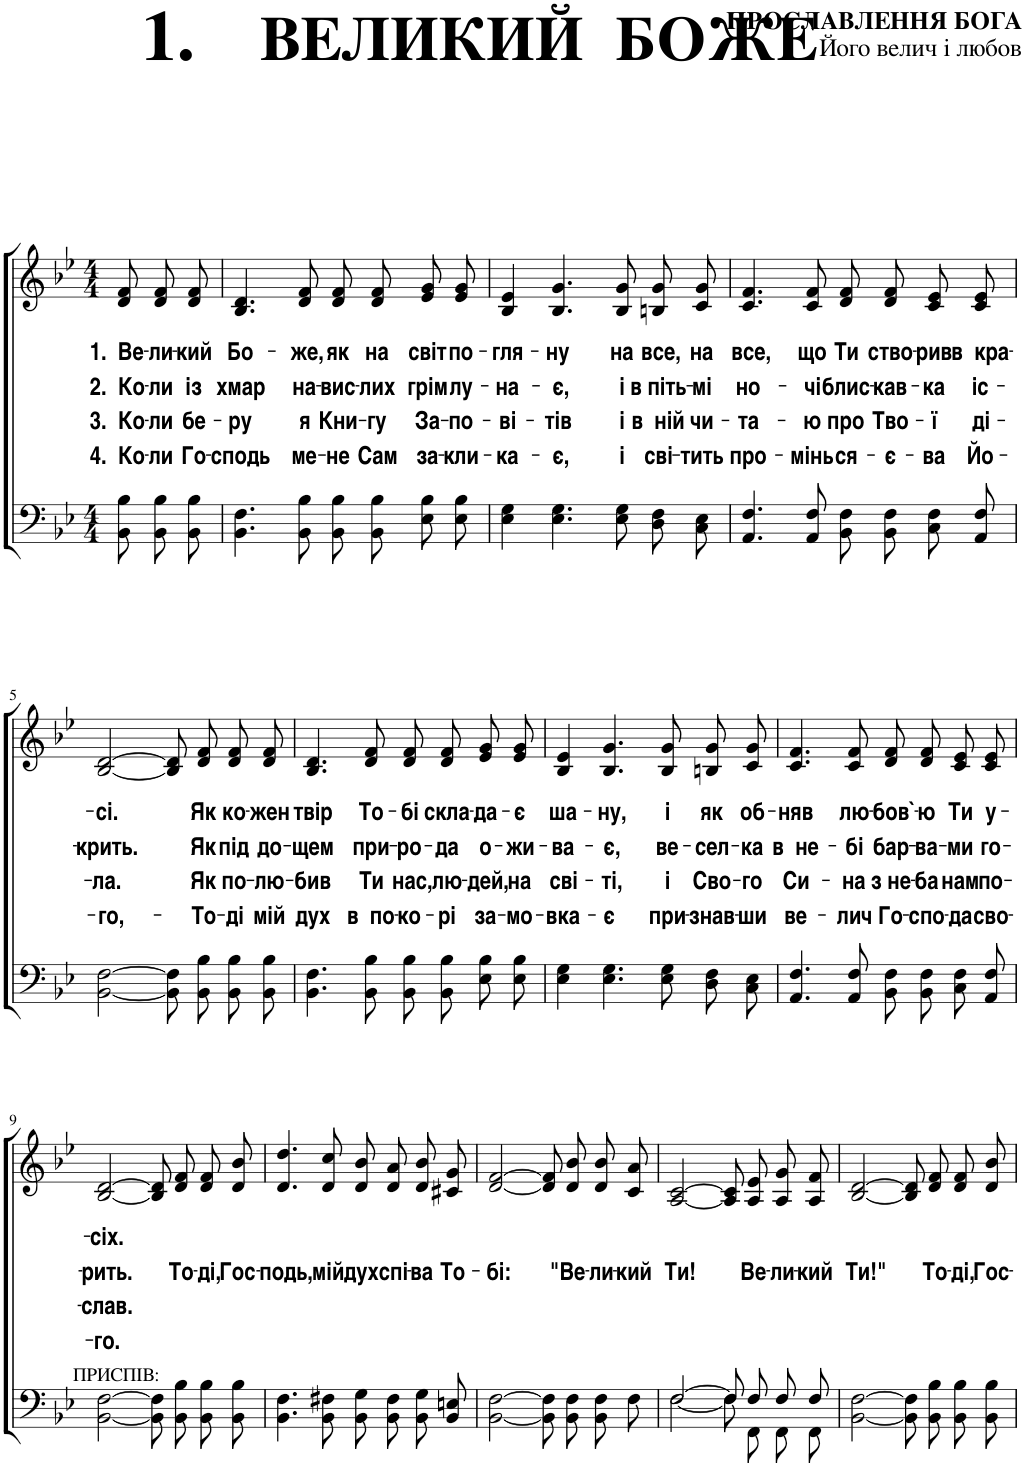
**kern	**kern	**text	**text	**text	**text	**text
*part2	*part1	*part1	*part1	*part1	*part1	*part1
*staff2	*staff1	*staff1	*staff1	*staff1	*staff1	*staff1
*I"Бас	*I"Сопрано	*	*	*	*	*
*clefF4	*clefG2	*	*	*	*	*
*k[b-e-]	*k[b-e-]	*	*	*	*	*
*M4/4	*M4/4	*	*	*	*	*
=1	=1	=1	=1	=1	=1	=1
!	!	!	!LO:LY:b	!LO:LY:b	!LO:LY:b	!LO:LY:b
8BB-\ 8B-\	8d/ 8f/	.	1. Ве-	2. Ко-	3. Ко-	4. Ко-
!	!	!	!LO:LY:b	!LO:LY:b	!LO:LY:b	!LO:LY:b
8BB-\ 8B-\L	8d/ 8f/L	.	-ли-	-ли	-ли	-ли
!	!	!	!LO:LY:b	!LO:LY:b	!LO:LY:b	!LO:LY:b
8BB-\ 8B-\J	8d/ 8f/J	.	-кий	із	бе-	Го-
=2	=2	=2	=2	=2	=2	=2
!	!	!	!LO:LY:b	!LO:LY:b	!LO:LY:b	!LO:LY:b
4.BB-\ 4.F\	4.B-/ 4.d/	.	Бо-	хмар	-ру	-сподь
!	!	!	!LO:LY:b	!LO:LY:b	!LO:LY:b	!LO:LY:b
8BB-\ 8B-\	8d/ 8f/	.	-же,	на-	я	ме-
!	!	!	!LO:LY:b	!LO:LY:b	!LO:LY:b	!LO:LY:b
8BB-\ 8B-\L	8d/ 8f/L	.	як	-вис-	Кни-	-не
!	!	!	!LO:LY:b	!LO:LY:b	!LO:LY:b	!LO:LY:b
8BB-\ 8B-\J	8d/ 8f/J	.	на	-лих	-гу	Сам
!	!	!	!LO:LY:b	!LO:LY:b	!LO:LY:b	!LO:LY:b
8E-\ 8B-\L	8e-/ 8g/L	.	світ	грім	За-	за-
!	!	!	!LO:LY:b	!LO:LY:b	!LO:LY:b	!LO:LY:b
8E-\ 8B-\J	8e-/ 8g/J	.	по-	лу-	-по-	-кли-
=3	=3	=3	=3	=3	=3	=3
!	!	!	!LO:LY:b	!LO:LY:b	!LO:LY:b	!LO:LY:b
4E-\ 4G\	4B-/ 4e-/	.	-гля-	-на-	-ві-	-ка-
!	!	!	!LO:LY:b	!LO:LY:b	!LO:LY:b	!LO:LY:b
4.E-\ 4.G\	4.B-/ 4.g/	.	-ну	-є,	-тів	-є,
!	!	!	!LO:LY:b	!LO:LY:b	!LO:LY:b	!LO:LY:b
8E-\ 8G\	8B-/ 8g/	.	на	і	і	і
!	!	!	!LO:LY:b	!LO:LY:b	!LO:LY:b	!LO:LY:b
8D\ 8F\L	8Bn/ 8g/L	.	все,	в піть-	в ній	сві-
!	!	!	!LO:LY:b	!LO:LY:b	!LO:LY:b	!LO:LY:b
8C\ 8E-\J	8c/ 8g/J	.	на	-мі	чи-	-тить
=4	=4	=4	=4	=4	=4	=4
!	!	!	!LO:LY:b	!LO:LY:b	!LO:LY:b	!LO:LY:b
4.AA/ 4.F/	4.c/ 4.f/	.	все,	но-	-та-	про-
!	!	!	!LO:LY:b	!LO:LY:b	!LO:LY:b	!LO:LY:b
8AA/ 8F/	8c/ 8f/	.	що	-чі	-ю	-мінь
!	!	!	!LO:LY:b	!LO:LY:b	!LO:LY:b	!LO:LY:b
8BB-\ 8F\L	8d/ 8f/L	.	Ти	блис-	про	ся-
!	!	!	!LO:LY:b	!LO:LY:b	!LO:LY:b	!LO:LY:b
8BB-\ 8F\J	8d/ 8f/J	.	ство-	-кав-	Тво-	-є-
!	!	!	!LO:LY:b	!LO:LY:b	!LO:LY:b	!LO:LY:b
8C\ 8F\L	8c/ 8e-/L	.	-рив	-ка	-ї	-ва
!	!	!	!LO:LY:b	!LO:LY:b	!LO:LY:b	!LO:LY:b
8AA\ 8F\J	8c/ 8e-/J	.	в кра-	іс-	ді-	Йо-
!!LO:LB:g=z
=5	=5	=5	=5	=5	=5	=5
!	!	!	!LO:LY:b	!LO:LY:b	!LO:LY:b	!LO:LY:b
[2BB-\ [2F\	[2B-/ [2d/	.	-сі.	-крить.	-ла.	-го,-
8BB-]\ 8F]\L	8B-]/ 8d]/L	.	.	.	.	.
!	!	!	!LO:LY:b	!LO:LY:b	!LO:LY:b	!LO:LY:b
8BB-\ 8B-\J	8d/ 8f/J	.	Як	Як	Як	-То-
!	!	!	!LO:LY:b	!LO:LY:b	!LO:LY:b	!LO:LY:b
8BB-\ 8B-\L	8d/ 8f/L	.	ко-	під	по-	-ді
!	!	!	!LO:LY:b	!LO:LY:b	!LO:LY:b	!LO:LY:b
8BB-\ 8B-\J	8d/ 8f/J	.	-жен	до-	-лю-	мій
=6	=6	=6	=6	=6	=6	=6
!	!	!	!LO:LY:b	!LO:LY:b	!LO:LY:b	!LO:LY:b
4.BB-\ 4.F\	4.B-/ 4.d/	.	твір	-щем	-бив	дух
!	!	!	!LO:LY:b	!LO:LY:b	!LO:LY:b	!LO:LY:b
8BB-\ 8B-\	8d/ 8f/	.	То-	при-	Ти	в по-
!	!	!	!LO:LY:b	!LO:LY:b	!LO:LY:b	!LO:LY:b
8BB-\ 8B-\L	8d/ 8f/L	.	-бі	-ро-	нас,	-ко-
!	!	!	!LO:LY:b	!LO:LY:b	!LO:LY:b	!LO:LY:b
8BB-\ 8B-\J	8d/ 8f/J	.	скла-	-да	лю-	-рі
!	!	!	!LO:LY:b	!LO:LY:b	!LO:LY:b	!LO:LY:b
8E-\ 8B-\L	8e-/ 8g/L	.	-да-	о-	-дей,	за-
!	!	!	!LO:LY:b	!LO:LY:b	!LO:LY:b	!LO:LY:b
8E-\ 8B-\J	8e-/ 8g/J	.	-є	-жи-	на	-мо-
=7	=7	=7	=7	=7	=7	=7
!	!	!	!LO:LY:b	!LO:LY:b	!LO:LY:b	!LO:LY:b
4E-\ 4G\	4B-/ 4e-/	.	ша-	-ва-	сві-	-вка-
!	!	!	!LO:LY:b	!LO:LY:b	!LO:LY:b	!LO:LY:b
4.E-\ 4.G\	4.B-/ 4.g/	.	-ну,	-є,	-ті,	-є
!	!	!	!LO:LY:b	!LO:LY:b	!LO:LY:b	!LO:LY:b
8E-\ 8G\	8B-/ 8g/	.	і	ве-	і	при-
!	!	!	!LO:LY:b	!LO:LY:b	!LO:LY:b	!LO:LY:b
8D\ 8F\L	8Bn/ 8g/L	.	як	-сел-	Сво-	-знав-
!	!	!	!LO:LY:b	!LO:LY:b	!LO:LY:b	!LO:LY:b
8C\ 8E-\J	8c/ 8g/J	.	об-	-ка	-го	-ши
=8	=8	=8	=8	=8	=8	=8
!	!	!	!LO:LY:b	!LO:LY:b	!LO:LY:b	!LO:LY:b
4.AA/ 4.F/	4.c/ 4.f/	.	-няв	в не-	Си-	ве-
!	!	!	!LO:LY:b	!LO:LY:b	!LO:LY:b	!LO:LY:b
8AA/ 8F/	8c/ 8f/	.	лю-	-бі	-на	-лич
!	!	!	!LO:LY:b	!LO:LY:b	!LO:LY:b	!LO:LY:b
8BB-\ 8F\L	8d/ 8f/L	.	-бов`-	бар-	з не-	Го-
!	!	!	!LO:LY:b	!LO:LY:b	!LO:LY:b	!LO:LY:b
8BB-\ 8F\J	8d/ 8f/J	.	-ю	-ва-	-ба	-спо-
!	!	!	!LO:LY:b	!LO:LY:b	!LO:LY:b	!LO:LY:b
8C\ 8F\L	8c/ 8e-/L	.	Ти	-ми	нам	-да
!	!	!	!LO:LY:b	!LO:LY:b	!LO:LY:b	!LO:LY:b
8AA\ 8F\J	8c/ 8e-/J	.	у-	го-	по-	сво-
!!LO:LB:g=z
=9	=9	=9	=9	=9	=9	=9
!	!	!	!LO:LY:b	!LO:LY:b	!LO:LY:b	!LO:LY:b
[2BB-\ [2F\	[2B-/ [2d/	.	-сіх.	-рить.	-слав.	-го.
8BB-]\ 8F]\L	8B-]/ 8d]/L	.	.	.	.	.
!	!LO:TX:b:t=ПРИСПІВ&colon;	!	!	!	!	!
!	!	!	!	!LO:LY:b	!	!
8BB-\ 8B-\J	8d/ 8f/J	.	.	То-	.	.
!	!	!	!	!LO:LY:b	!	!
8BB-\ 8B-\L	8d/ 8f/L	.	.	-ді,	.	.
!	!	!	!	!LO:LY:b	!	!
8BB-\ 8B-\J	8d/ 8b-/J	.	.	Гоc-	.	.
=10	=10	=10	=10	=10	=10	=10
!	!	!	!	!LO:LY:b	!	!
4.BB-\ 4.F\	4.d/ 4.dd/	.	.	-подь,	.	.
!	!	!	!	!LO:LY:b	!	!
8BB-\ 8F#X\	8d/ 8cc/	.	.	мій	.	.
!	!	!	!	!LO:LY:b	!	!
8BB-\ 8G\L	8d/ 8b-/L	.	.	дух	.	.
!	!	!	!	!LO:LY:b	!	!
8BB-\ 8F#\J	8d/ 8a/J	.	.	спі-	.	.
!	!	!	!	!LO:LY:b	!	!
8BB-/ 8G/L	8d/ 8b-/L	.	.	-ва	.	.
!	!	!	!	!LO:LY:b	!	!
8BB-/ 8En/J	8c#X/ 8g/J	.	.	То-	.	.
=11	=11	=11	=11	=11	=11	=11
!	!	!	!	!LO:LY:b	!	!
[2BB-\ [2F\	[2d/ [2f/	.	.	-бі:	.	.
8BB-]\ 8F]\L	8d]/ 8f]/L	.	.	.	.	.
!	!	!	!	!LO:LY:b	!	!
8BB-\ 8F\J	8d/ 8b-/J	.	.	"Ве-	.	.
!	!	!	!	!LO:LY:b	!	!
8BB-\ 8F\L	8d/ 8b-/L	.	.	-ли-	.	.
!	!	!	!	!LO:LY:b	!	!
8F\J	8c/ 8a/J	.	.	-кий	.	.
=12	=12	=12	=12	=12	=12	=12
*^	*	*	*	*	*	*
!	!	!	!	!	!LO:LY:b	!	!
[2F/	[2F\	[2A/ [2c/	.	.	Ти!	.	.
8F/L]	8F\L]	8A]/ 8c]/L	.	.	.	.	.
!	!	!	!	!	!LO:LY:b	!	!
8F/J	8FF\J	8A/ 8e-/J	.	.	Ве-	.	.
!	!	!	!	!	!LO:LY:b	!	!
8F/L	8FF\L	8A/ 8g/L	.	.	-ли-	.	.
!	!	!	!	!	!LO:LY:b	!	!
8F/J	8FF\J	8A/ 8f/J	.	.	-кий	.	.
=13	=13	=13	=13	=13	=13	=13	=13
!	!	!	!	!	!LO:LY:b	!	!
*v	*v	*	*	*	*	*	*
[2BB-\ [2F\	[2B-/ [2d/	.	.	Ти!"	.	.
8BB-]\ 8F]\L	8B-]/ 8d]/L	.	.	.	.	.
!	!	!	!	!LO:LY:b	!	!
8BB-\ 8B-\J	8d/ 8f/J	.	.	То-	.	.
!	!	!	!	!LO:LY:b	!	!
8BB-\ 8B-\L	8d/ 8f/L	.	.	-ді,	.	.
!	!	!	!	!LO:LY:b	!	!
8BB-\ 8B-\J	8d/ 8b-/J	.	.	Гос-	.	.
=	=	=	=	=	=	=
*-	*-	*-	*-	*-	*-	*-
